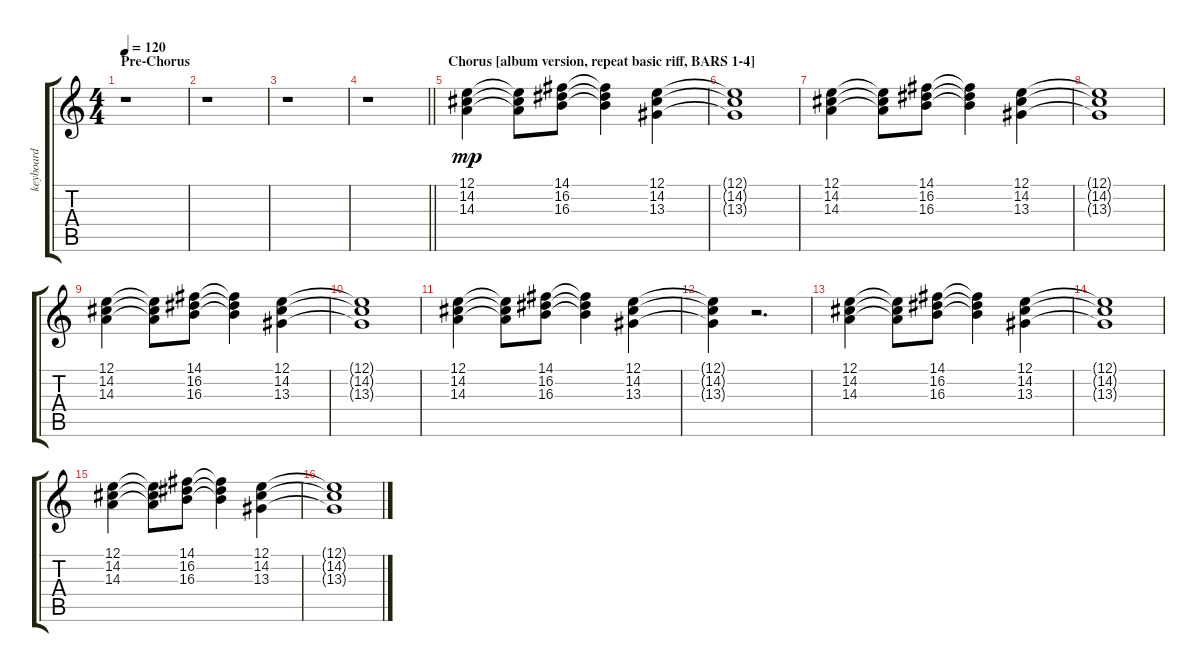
\track ("keyboard" "keyboard") {instrument stringensemble1}
\staff {score tabs}
\tuning (E4 B3 G3 D3 A2 E2) {hide}
\ts (4 4)
\section ("" "Pre-Chorus")
\tempo 120
\clef g2
\ks c
r.1{dy mp} |
r.1 |
r.1 |
\barLineRight lightlight
r.1 |
\section ("" "Chorus [album version, repeat basic riff, BARS 1-4]")
(12.1 14.2 14.3).4 (12.1{t} 14.2{t} 14.3{t}).8 (14.1 16.2 16.3).8 (14.1{t} 16.2{t} 16.3{t}).4 (12.1 14.2 13.3).4 |
(12.1{t} 14.2{t} 13.3{t}).1 |
(12.1 14.2 14.3).4 (12.1{t} 14.2{t} 14.3{t}).8 (14.1 16.2 16.3).8 (14.1{t} 16.2{t} 16.3{t}).4 (12.1 14.2 13.3).4 |
(12.1{t} 14.2{t} 13.3{t}).1 |
(12.1 14.2 14.3).4 (12.1{t} 14.2{t} 14.3{t}).8 (14.1 16.2 16.3).8 (14.1{t} 16.2{t} 16.3{t}).4 (12.1 14.2 13.3).4 |
(12.1{t} 14.2{t} 13.3{t}).1 |
(12.1 14.2 14.3).4 (12.1{t} 14.2{t} 14.3{t}).8 (14.1 16.2 16.3).8 (14.1{t} 16.2{t} 16.3{t}).4 (12.1 14.2 13.3).4 |
(12.1{t} 14.2{t} 13.3{t}).4 r.2{d} |
(12.1 14.2 14.3).4 (12.1{t} 14.2{t} 14.3{t}).8 (14.1 16.2 16.3).8 (14.1{t} 16.2{t} 16.3{t}).4 (12.1 14.2 13.3).4 |
(12.1{t} 14.2{t} 13.3{t}).1 |
(12.1 14.2 14.3).4 (12.1{t} 14.2{t} 14.3{t}).8 (14.1 16.2 16.3).8 (14.1{t} 16.2{t} 16.3{t}).4 (12.1 14.2 13.3).4 |
(12.1{t} 14.2{t} 13.3{t}).1
